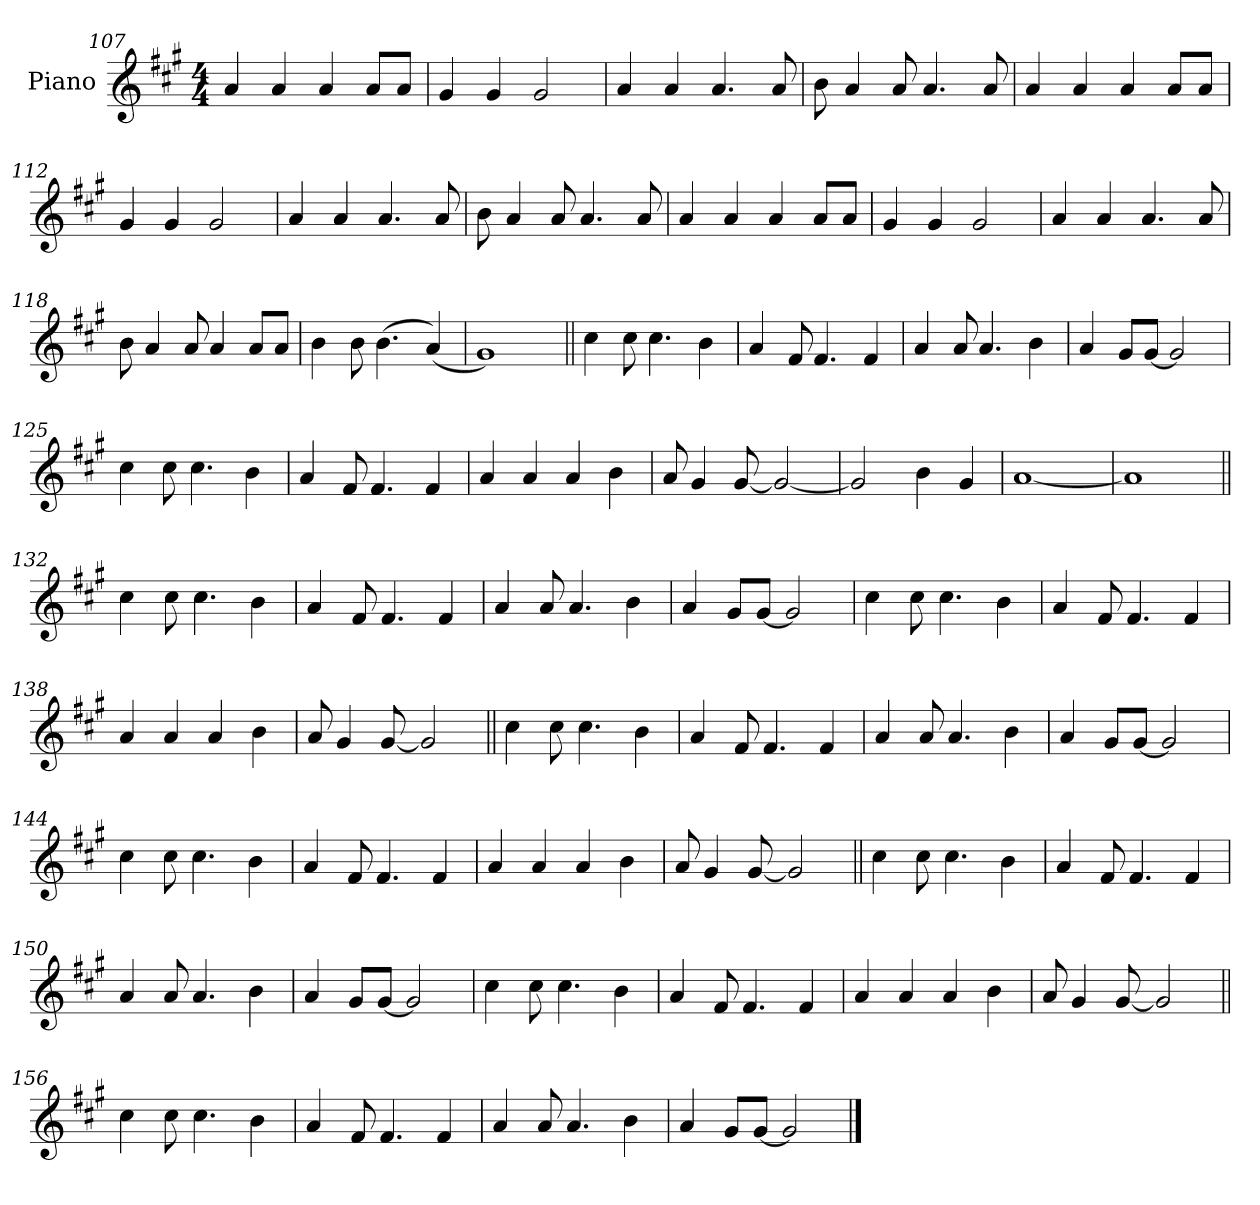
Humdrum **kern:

**kern
*part1
*staff1
*I"Piano
*I'Pno.
*clefG2
*k[f#c#g#]
*M4/4
=107
4a
4a
4a
8aL
8aJ
=108
4g#
4g#
2g#
=109
4a
4a
4.a
8a
=110
8b
4a
8a
4.a
8a
=111
4a
4a
4a
8aL
8aJ
=112
4g#
4g#
2g#
=113
4a
4a
4.a
8a
=114
8b
4a
8a
4.a
8a
=115
4a
4a
4a
8aL
8aJ
=116
4g#
4g#
2g#
=117
4a
4a
4.a
8a
=118
8b
4a
8a
4a
8aL
8aJ
=119
4b
8b
(>4.b
(<4a)
=120
1g#)
=121||
4cc#
8cc#
4.cc#
4b
=122
4a
8f#
4.f#
4f#
=123
4a
8a
4.a
4b
=124
4a
8g#L
[8g#J
2g#]
=125
4cc#
8cc#
4.cc#
4b
=126
4a
8f#
4.f#
4f#
=127
4a
4a
4a
4b
=128
8a
4g#
[8g#
2g#_
=129
2g#]
4b
4g#
=130
[1a
=131
1a]
=132||
4cc#
8cc#
4.cc#
4b
=133
4a
8f#
4.f#
4f#
=134
4a
8a
4.a
4b
=135
4a
8g#L
[8g#J
2g#]
=136
4cc#
8cc#
4.cc#
4b
=137
4a
8f#
4.f#
4f#
=138
4a
4a
4a
4b
=139
8a
4g#
[8g#
2g#]
=140||
4cc#
8cc#
4.cc#
4b
=141
4a
8f#
4.f#
4f#
=142
4a
8a
4.a
4b
=143
4a
8g#L
[8g#J
2g#]
=144
4cc#
8cc#
4.cc#
4b
=145
4a
8f#
4.f#
4f#
=146
4a
4a
4a
4b
=147
8a
4g#
[8g#
2g#]
=148||
4cc#
8cc#
4.cc#
4b
=149
4a
8f#
4.f#
4f#
=150
4a
8a
4.a
4b
=151
4a
8g#L
[8g#J
2g#]
=152
4cc#
8cc#
4.cc#
4b
=153
4a
8f#
4.f#
4f#
=154
4a
4a
4a
4b
=155
8a
4g#
[8g#
2g#]
=156||
4cc#
8cc#
4.cc#
4b
=157
4a
8f#
4.f#
4f#
=158
4a
8a
4.a
4b
=159
4a
8g#L
[8g#J
2g#]
==
*-
